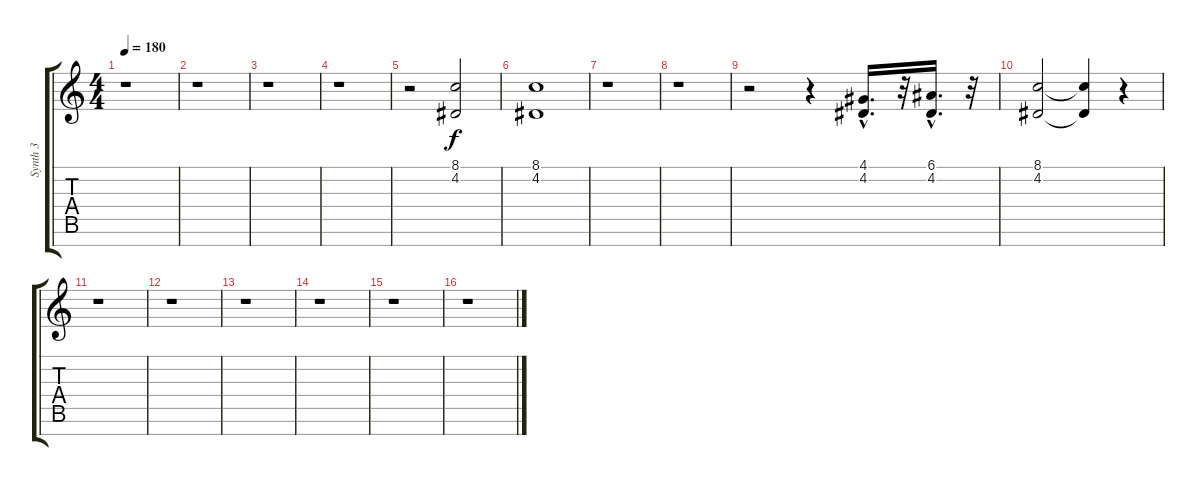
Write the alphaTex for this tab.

\track ("Synth 3" "Synth 3") {instrument brasssection}
\staff {score tabs}
\tuning (E4 B3 G3 D3 A2 E2 B1) {hide}
\ts (4 4)
\tempo 180
\clef g2
\ks c
r.1{dy f} |
r.1 |
r.1 |
r.1 |
r.2 (8.1 4.2).2 |
(8.1 4.2).1 |
r.1 |
r.1 |
r.2 r.4 (4.1{hac} 4.2{hac}).16{d} r.32 (6.1{hac} 4.2{hac}).16{d} r.32 |
(8.1 4.2).2 (8.1{t} 4.2{t}).4 r.4 |
r.1 |
r.1 |
r.1 |
r.1 |
r.1 |
r.1
